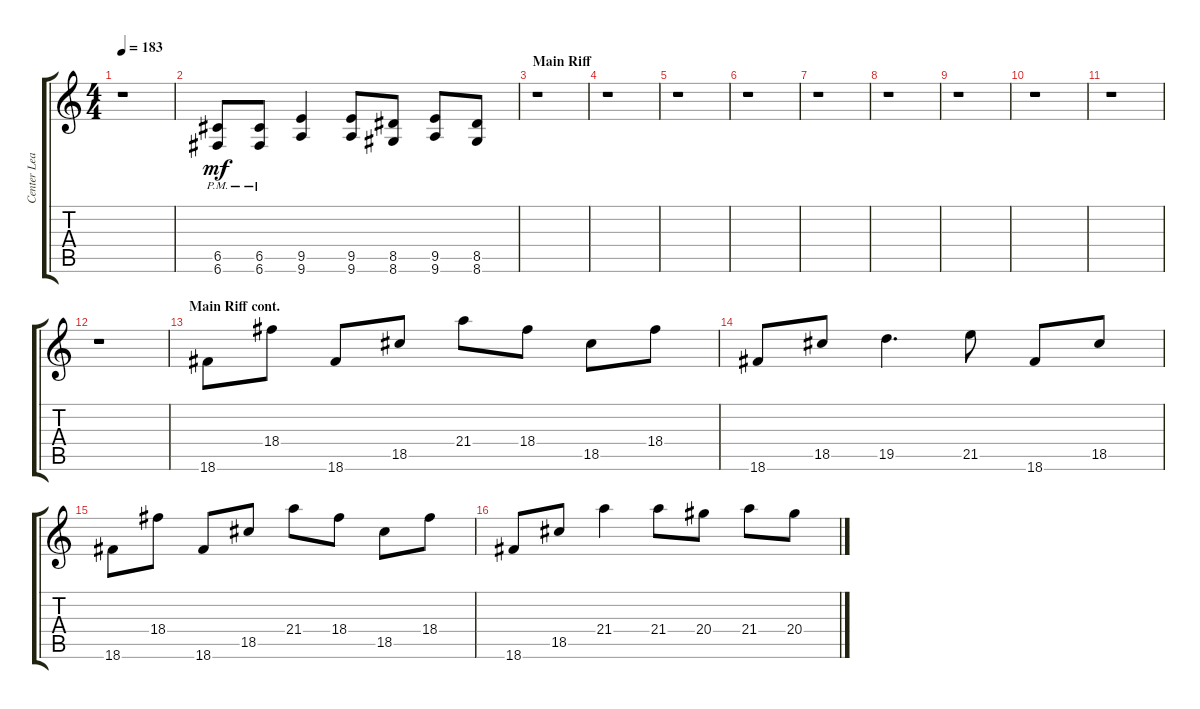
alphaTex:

\track ("Center Lead 2" "Center Lea") {instrument overdrivenguitar}
\staff {score tabs}
\tuning (D4 A3 F3 C3 G2 C2) {hide}
\ts (4 4)
\tempo 183
\clef g2
\ks aminor
r.1{dy mf} |
(6.5{pm} 6.6{pm}).8 (6.5{pm} 6.6{pm}).8 (9.5 9.6).4 (9.5 9.6).8 (8.5 8.6).8 (9.5 9.6).8 (8.5 8.6).8 |
\section ("" "Main Riff")
r.1 |
r.1 |
r.1 |
r.1 |
r.1 |
r.1 |
r.1 |
r.1 |
r.1 |
r.1 |
\section ("" "Main Riff cont.")
18.6.8 18.4.8 18.6.8 18.5.8 21.4.8 18.4.8 18.5.8 18.4.8 |
18.6.8 18.5.8 19.5.4{d} 21.5.8 18.6.8 18.5.8 |
18.6.8 18.4.8 18.6.8 18.5.8 21.4.8 18.4.8 18.5.8 18.4.8 |
18.6.8 18.5.8 21.4.4 21.4.8 20.4.8 21.4.8 20.4.8
